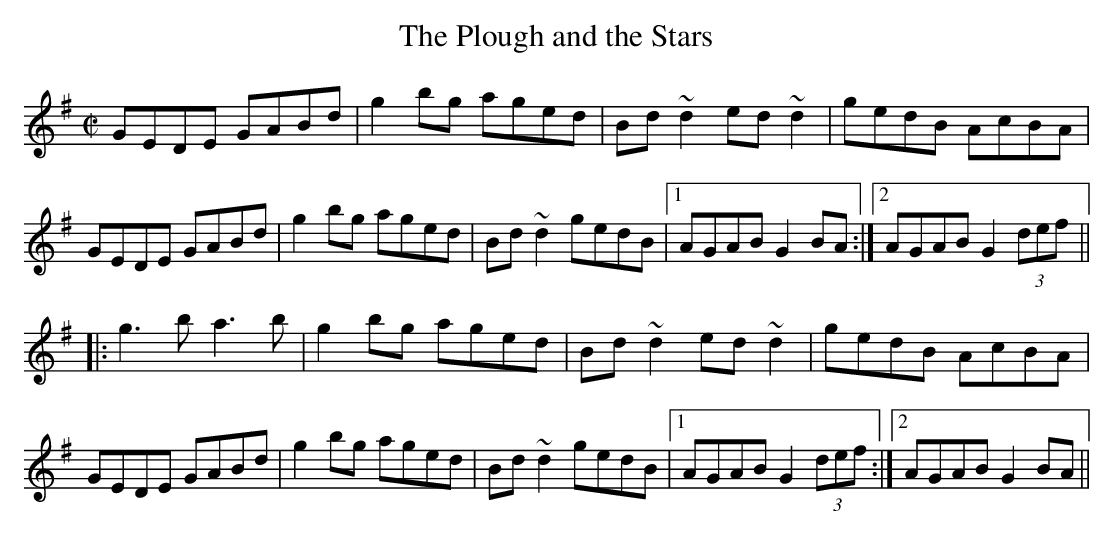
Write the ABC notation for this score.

X:1
T:Plough and the Stars, The
M:C|
L:1/8
K:G
GEDE GABd|g2bg aged|Bd~d2 ed~d2|gedB AcBA|
GEDE GABd|g2bg aged|Bd~d2 gedB|1 AGAB G2BA:|2 AGAB G2 (3def||
|:g3b a3b|g2bg aged|Bd~d2 ed~d2|gedB AcBA|
GEDE GABd|g2bg aged|Bd~d2 gedB|1 AGAB G2 (3def:|2 AGAB G2 BA||
